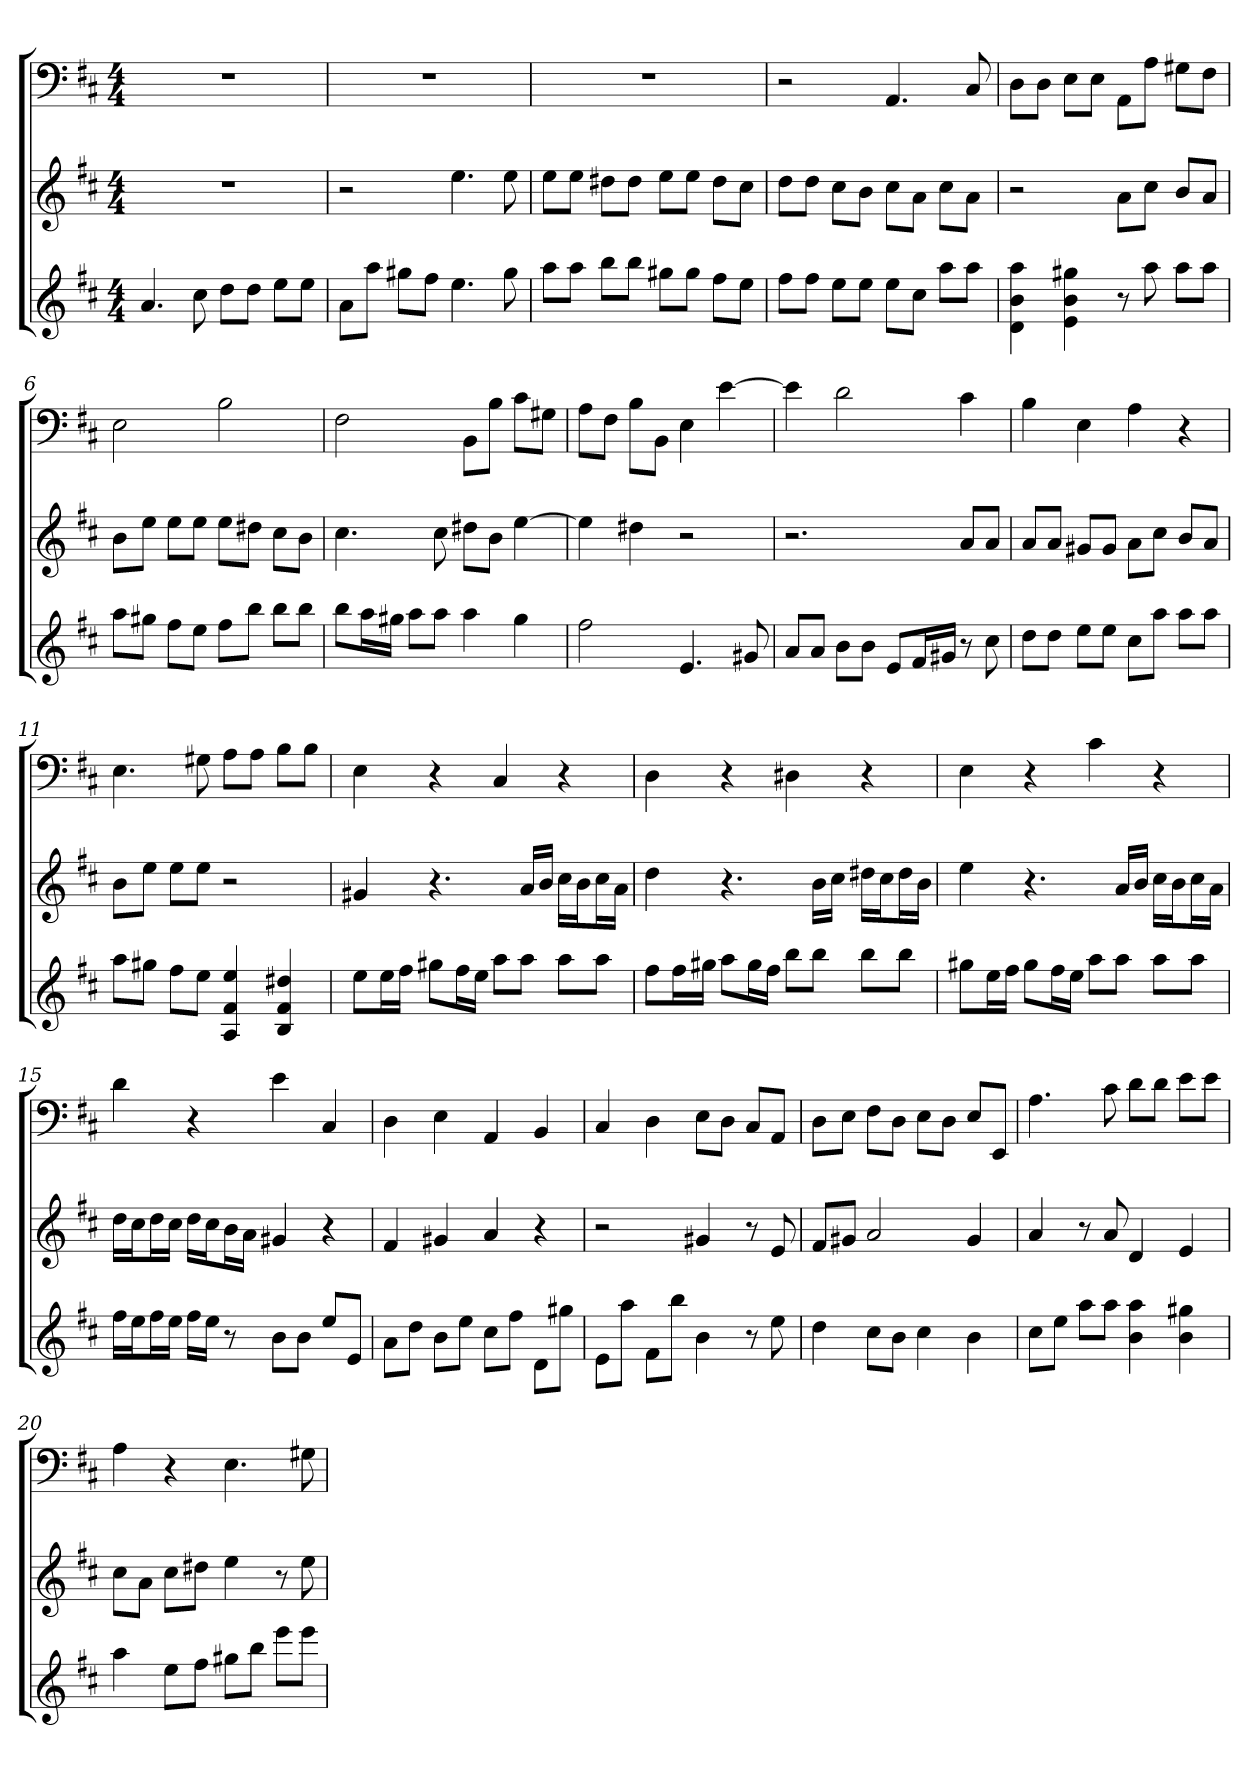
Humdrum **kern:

**kern	**kern	**kern
*part3	*part2	*part1
*staff3	*staff2	*staff1
*k[f#c#]	*k[f#c#]	*k[f#c#]
*D:	*D:	*D:
*M4/4	*M4/4	*M4/4
=1	=1	=1
4.a	1r	1r
8cc#	.	.
8ddL	.	.
8ddJ	.	.
8eeL	.	.
8eeJ	.	.
=2	=2	=2
8aL	2r	1r
8aaJ	.	.
8gg#XL	.	.
8ff#J	.	.
4.ee	4.ee	.
8gg#	8ee	.
=3	=3	=3
8aaL	8eeL	1r
8aaJ	8eeJ	.
8bbL	8dd#XL	.
8bbJ	8dd#J	.
8gg#XL	8eeL	.
8gg#J	8eeJ	.
8ff#L	8dd#L	.
8eeJ	8cc#J	.
=4	=4	=4
8ff#L	8ddL	2r
8ff#J	8ddJ	.
8eeL	8cc#L	.
8eeJ	8bJ	.
8eeL	8cc#L	4.AA
8cc#J	8aJ	.
8aaL	8cc#L	.
8aaJ	8aJ	8C#
=5	=5	=5
4d 4b 4aa	2r	8DL
.	.	8DJ
4e 4b 4gg#X	.	8EL
.	.	8EJ
8r	8aL	8AAL
8aa	8cc#J	8AJ
8aaL	8bL	8G#XL
8aaJ	8aJ	8F#J
=6	=6	=6
8aaL	8bL	2E
8gg#XJ	8eeJ	.
8ff#L	8eeL	.
8eeJ	8eeJ	.
8ff#L	8eeL	2B
8bbJ	8dd#XJ	.
8bbL	8cc#L	.
8bbJ	8bJ	.
=7	=7	=7
8bbL	4.cc#	2F#
16aaL	.	.
16gg#XJJ	.	.
8aaL	.	.
8aaJ	8cc#	.
4aa	8dd#XL	8BBL
.	8bJ	8BJ
4gg#	[4ee	8c#L
.	.	8G#XJ
=8	=8	=8
2ff#	4ee]	8AL
.	.	8F#J
.	4dd#X	8BL
.	.	8BBJ
4.e	2r	4E
.	.	[4e
8g#X	.	.
=9	=9	=9
8aL	2.r	4e]
8aJ	.	.
8bL	.	2d
8bJ	.	.
8eL	.	.
16f#L	.	.
16g#XJJ	.	.
8r	8aL	4c#
8cc#	8aJ	.
=10	=10	=10
8ddL	8aL	4B
8ddJ	8aJ	.
8eeL	8g#XL	4E
8eeJ	8g#J	.
8cc#L	8aL	4A
8aaJ	8cc#J	.
8aaL	8bL	4r
8aaJ	8aJ	.
=11	=11	=11
8aaL	8bL	4.E
8gg#XJ	8eeJ	.
8ff#L	8eeL	.
8eeJ	8eeJ	8G#X
4A 4f# 4ee	2r	8AL
.	.	8AJ
4B 4f# 4dd#X	.	8BL
.	.	8BJ
=12	=12	=12
8eeL	4g#X	4E
16eeL	.	.
16ff#JJ	.	.
8gg#XL	4.r	4r
16ff#L	.	.
16eeJJ	.	.
8aaL	.	4C#
8aaJ	16aLL	.
.	16bJJ	.
8aaL	16cc#LL	4r
.	16bJ	.
8aaJ	16cc#L	.
.	16aJJ	.
=13	=13	=13
8ff#L	4dd	4D
16ff#L	.	.
16gg#XJJ	.	.
8aaL	4.r	4r
16gg#L	.	.
16ff#JJ	.	.
8bbL	.	4D#X
8bbJ	16bLL	.
.	16cc#JJ	.
8bbL	16dd#XLL	4r
.	16cc#J	.
8bbJ	16dd#L	.
.	16bJJ	.
=14	=14	=14
8gg#XL	4ee	4E
16eeL	.	.
16ff#JJ	.	.
8gg#L	4.r	4r
16ff#L	.	.
16eeJJ	.	.
8aaL	.	4c#
8aaJ	16aLL	.
.	16bJJ	.
8aaL	16cc#LL	4r
.	16bJ	.
8aaJ	16cc#L	.
.	16aJJ	.
=15	=15	=15
16ff#LL	16ddLL	4d
16eeJ	16cc#J	.
16ff#L	16ddL	.
16eeJJ	16cc#JJ	.
16ff#LL	16ddLL	4r
16eeJJ	16cc#J	.
8r	16bL	.
.	16aJJ	.
8bL	4g#X	4e
8bJ	.	.
8eeL	4r	4C#
8eJ	.	.
=16	=16	=16
8aL	4f#	4D
8ddJ	.	.
8bL	4g#X	4E
8eeJ	.	.
8cc#L	4a	4AA
8ff#J	.	.
8dL	4r	4BB
8gg#XJ	.	.
=17	=17	=17
8eL	2r	4C#
8aaJ	.	.
8f#L	.	4D
8bbJ	.	.
4b	4g#X	8EL
.	.	8DJ
8r	8r	8C#L
8ee	8e	8AAJ
=18	=18	=18
4dd	8f#L	8DL
.	8g#XJ	8EJ
8cc#L	2a	8F#L
8bJ	.	8DJ
4cc#	.	8EL
.	.	8DJ
4b	4g#	8EL
.	.	8EEJ
=19	=19	=19
8cc#L	4a	4.A
8eeJ	.	.
8aaL	8r	.
8aaJ	8a	8c#
4b 4aa	4d	8dL
.	.	8dJ
4b 4gg#X	4e	8eL
.	.	8eJ
=20	=20	=20
4aa	8cc#L	4A
.	8aJ	.
8eeL	8cc#L	4r
8ff#J	8dd#XJ	.
8gg#XL	4ee	4.E
8bbJ	.	.
8eeeL	8r	.
8eeeJ	8ee	8G#X
=	=	=
*-	*-	*-
